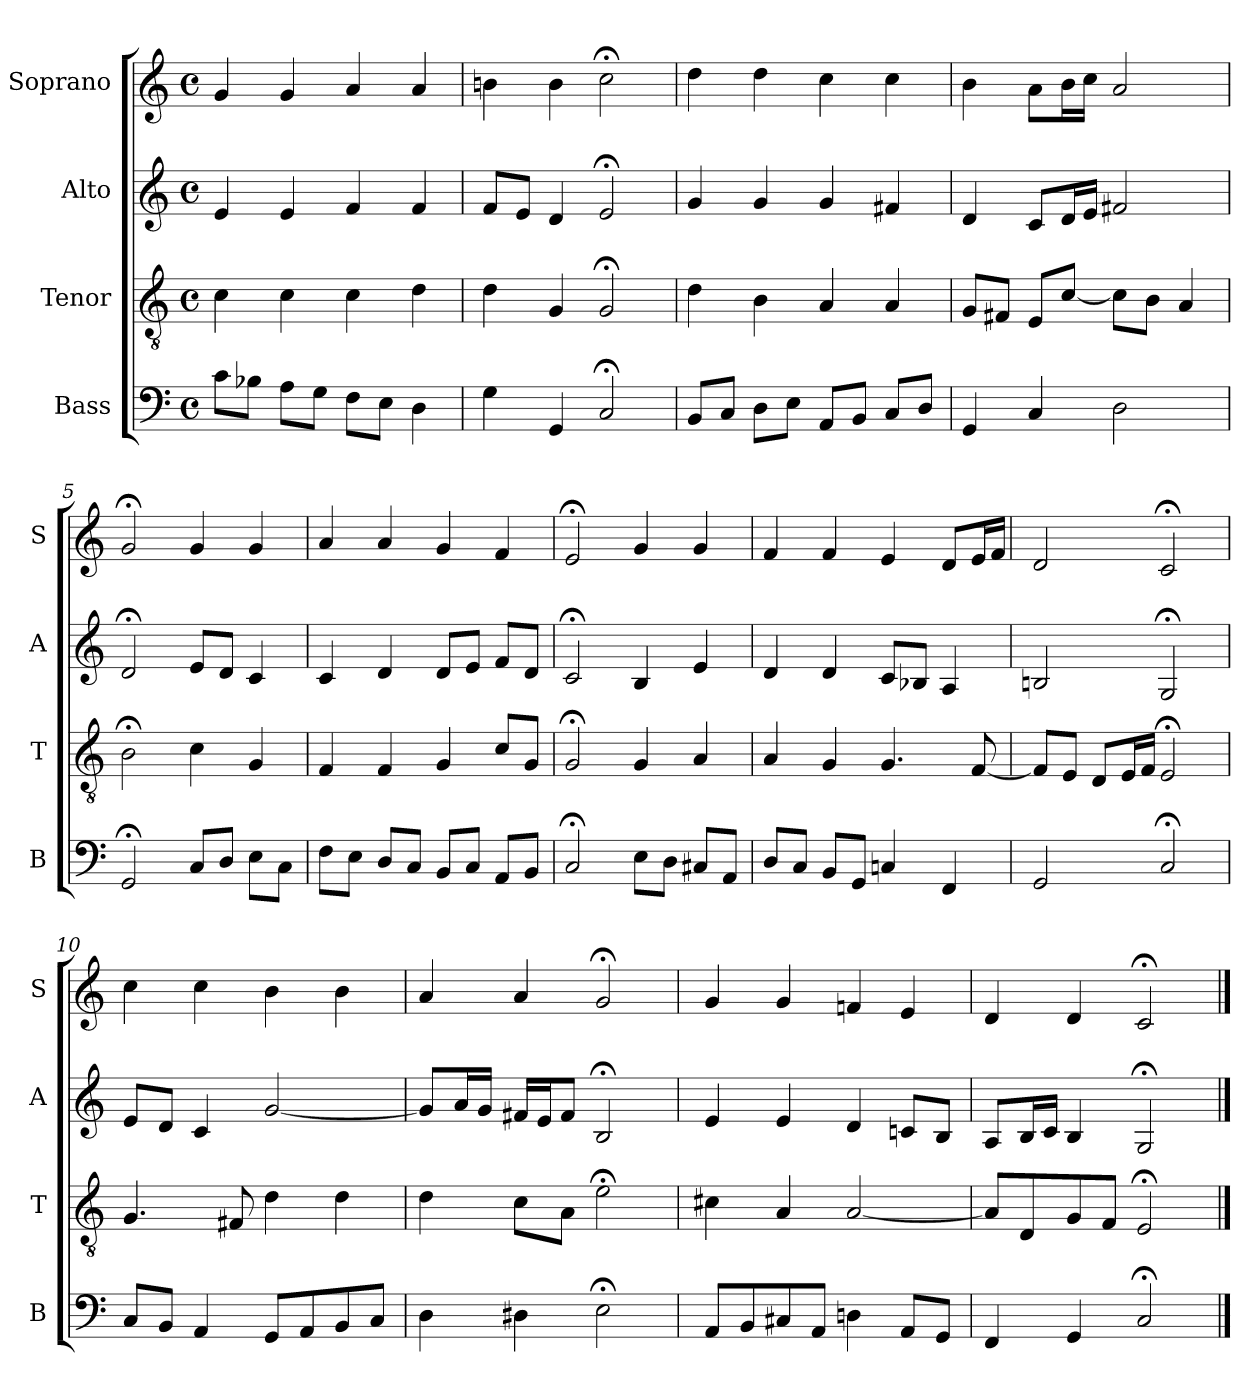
**kern	**kern	**kern	**kern
*part4	*part3	*part2	*part1
*staff4	*staff3	*staff2	*staff1
*I"Bass	*I"Tenor	*I"Alto	*I"Soprano
*I'B	*I'T	*I'A	*I'S
*clefF4	*clefGv2	*clefG2	*clefG2
*k[]	*k[]	*k[]	*k[]
*C:	*C:	*C:	*C:
*M4/4	*M4/4	*M4/4	*M4/4
*met(c)	*met(c)	*met(c)	*met(c)
*MM100	*MM100	*MM100	*MM100
=1	=1	=1	=1
8cL	4c	4e	4g
8B-XJ	.	.	.
8AL	4c	4e	4g
8GJ	.	.	.
8FL	4c	4f	4a
8EJ	.	.	.
4D	4d	4f	4a
=2	=2	=2	=2
4G	4d	8fL	4bn
.	.	8eJ	.
4GG	4G	4d	4b
2C;<	2G;<	2e;<	2cc;<
=3	=3	=3	=3
8BBL	4d	4g	4dd
8CJ	.	.	.
8DL	4B	4g	4dd
8EJ	.	.	.
8AAL	4A	4g	4cc
8BBJ	.	.	.
8CiL	4Ai	4f#Xi	4cci
8DJ	.	.	.
=4	=4	=4	=4
4GG	8GL	4d	4b
.	8F#XJ	.	.
4C	8EL	8cL	8aL
.	[8cJ	16dL	16bL
.	.	16eJJ	16ccJJ
2D	8cL]	2f#X	2a
.	8BJ	.	.
.	4A	.	.
=5	=5	=5	=5
2GG;<	2B;<	2d;<	2g;<
8CL	4c	8eL	4g
8DJ	.	8dJ	.
8EL	4G	4c	4g
8CJ	.	.	.
=6	=6	=6	=6
8FL	4F	4c	4a
8EJ	.	.	.
8DL	4F	4d	4a
8CJ	.	.	.
8BBL	4G	8dL	4g
8CJ	.	8eJ	.
8AAL	8cL	8fL	4f
8BBJ	8GJ	8dJ	.
=7	=7	=7	=7
2C;<	2G;<	2c;<	2e;<
8EL	4G	4B	4g
8DJ	.	.	.
8C#XL	4A	4e	4g
8AAJ	.	.	.
=8	=8	=8	=8
8DL	4A	4d	4f
8CJ	.	.	.
8BBL	4G	4d	4f
8GGJ	.	.	.
4Cn	4.G	8cL	4e
.	.	8B-XJ	.
4FF	.	4A	8dL
.	[8F	.	16eL
.	.	.	16fJJ
=9	=9	=9	=9
2GG	8FL]	2Bn	2d
.	8EJ	.	.
.	8DL	.	.
.	16EL	.	.
.	16FJJ	.	.
2C;<	2E;<	2G;<	2c;<
=10	=10	=10	=10
8CL	4.G	8eL	4cc
8BBJ	.	8dJ	.
4AA	.	4c	4cc
.	8F#X	.	.
8GGL	4d	[2g	4b
8AA	.	.	.
8BB	4d	.	4b
8CJ	.	.	.
=11	=11	=11	=11
4D	4d	8gL]	4a
.	.	16aL	.
.	.	16gJJ	.
4D#X	8cL	16f#XLL	4a
.	.	16eJ	.
.	8AJ	8f#J	.
2E;<	2e;<	2B;<	2g;<
=12	=12	=12	=12
8AAL	4c#X	4e	4g
8BB	.	.	.
8C#X	4A	4e	4g
8AAJ	.	.	.
4Dn	[2A	4d	4fn
8AAL	.	8cnL	4e
8GGJ	.	8BJ	.
=13	=13	=13	=13
4FF	8AL]	8AL	4d
.	8D	16BL	.
.	.	16cJJ	.
4GG	8G	4B	4d
.	8FJ	.	.
2C;<	2E;<	2G;<	2c;<
==	==	==	==
*-	*-	*-	*-
